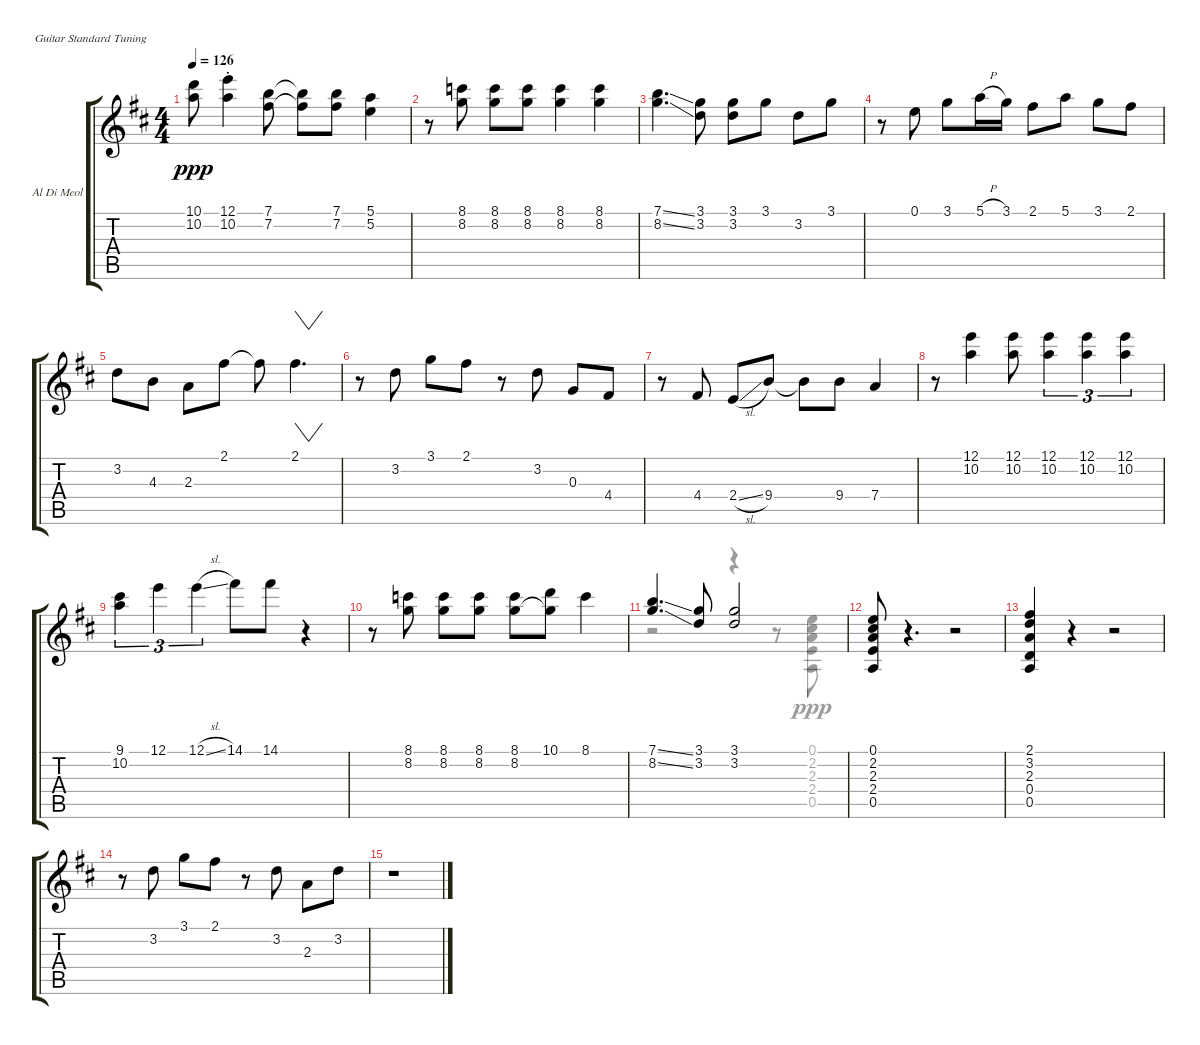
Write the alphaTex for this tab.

\bracketExtendMode groupsimilarinstruments
\firstSystemTrackNameOrientation horizontal
\otherSystemsTrackNameOrientation horizontal
\track ("Al Di Meola" "Al Di Meol") {instrument acousticguitarsteel}
\staff {score tabs}
\tuning (E4 B3 G3 D3 A2 E2)
\voice
\ts (4 4)
\tempo 126
\clef g2
\ks d
(10.1 10.2).8{dy ppp} (12.1{st} 10.2{st}).4 (7.1 7.2).8 (7.1{t} 7.2{t}).8 (7.1 7.2).8 (5.1 5.2).4 |
r.8 (8.1 8.2).8 (8.1 8.2).8 (8.1 8.2).8 (8.1 8.2).4 (8.1 8.2).4 |
(7.1{ss} 8.2{ss}).4{d} (3.1 3.2).8 (3.1 3.2).8 3.1.8 3.2.8 3.1.8 |
r.8 0.1.8 3.1.8 5.1{h}.16 3.1.16 2.1.8 5.1.8 3.1.8 2.1.8 |
3.2.8 4.3.8 2.3.8 2.1.8 2.1{t}.8 2.1.4{vw d} |
r.8 3.2.8 3.1.8 2.1.8 r.8 3.2.8 0.3.8 4.4.8 |
r.8 4.4.8 2.4{sl}.8 9.4.8 9.4{t}.8 9.4.8 7.4.4 |
r.8 (12.1 10.2).4 (12.1 10.2).8 (12.1 10.2).4{tu (3 2)} (12.1 10.2).4{tu (3 2)} (12.1 10.2).4{tu (3 2)} |
(9.1 10.2).4{tu (3 2)} 12.1.4{tu (3 2)} 12.1{sl}.4{tu (3 2)} 14.1.8 14.1.8 r.4 |
r.8 (8.1 8.2).8 (8.1 8.2).8 (8.1 8.2).8 (8.1 8.2).8 (10.1 8.2{t}).8 8.1.4 |
(7.1{ss} 8.2{ss}).4{d} (3.1 3.2).8 (3.1 3.2).2 |
(0.1 2.2 2.3 2.4 0.5).8 r.4{d} r.2 |
(2.1 3.2 2.3 0.4 0.5).4 r.4 r.2 |
r.8 3.2.8 3.1.8 2.1.8 r.8 3.2.8 2.3.8 3.2.8 |
r.1
\voice
\clef g2
\ottava regular
\simile none
\ks d
|
|
|
|
|
|
|
|
|
|
r.2 r.4 r.8 (0.1 2.2 2.3 2.4 0.5).8{dy ppp} |
|
|
|
